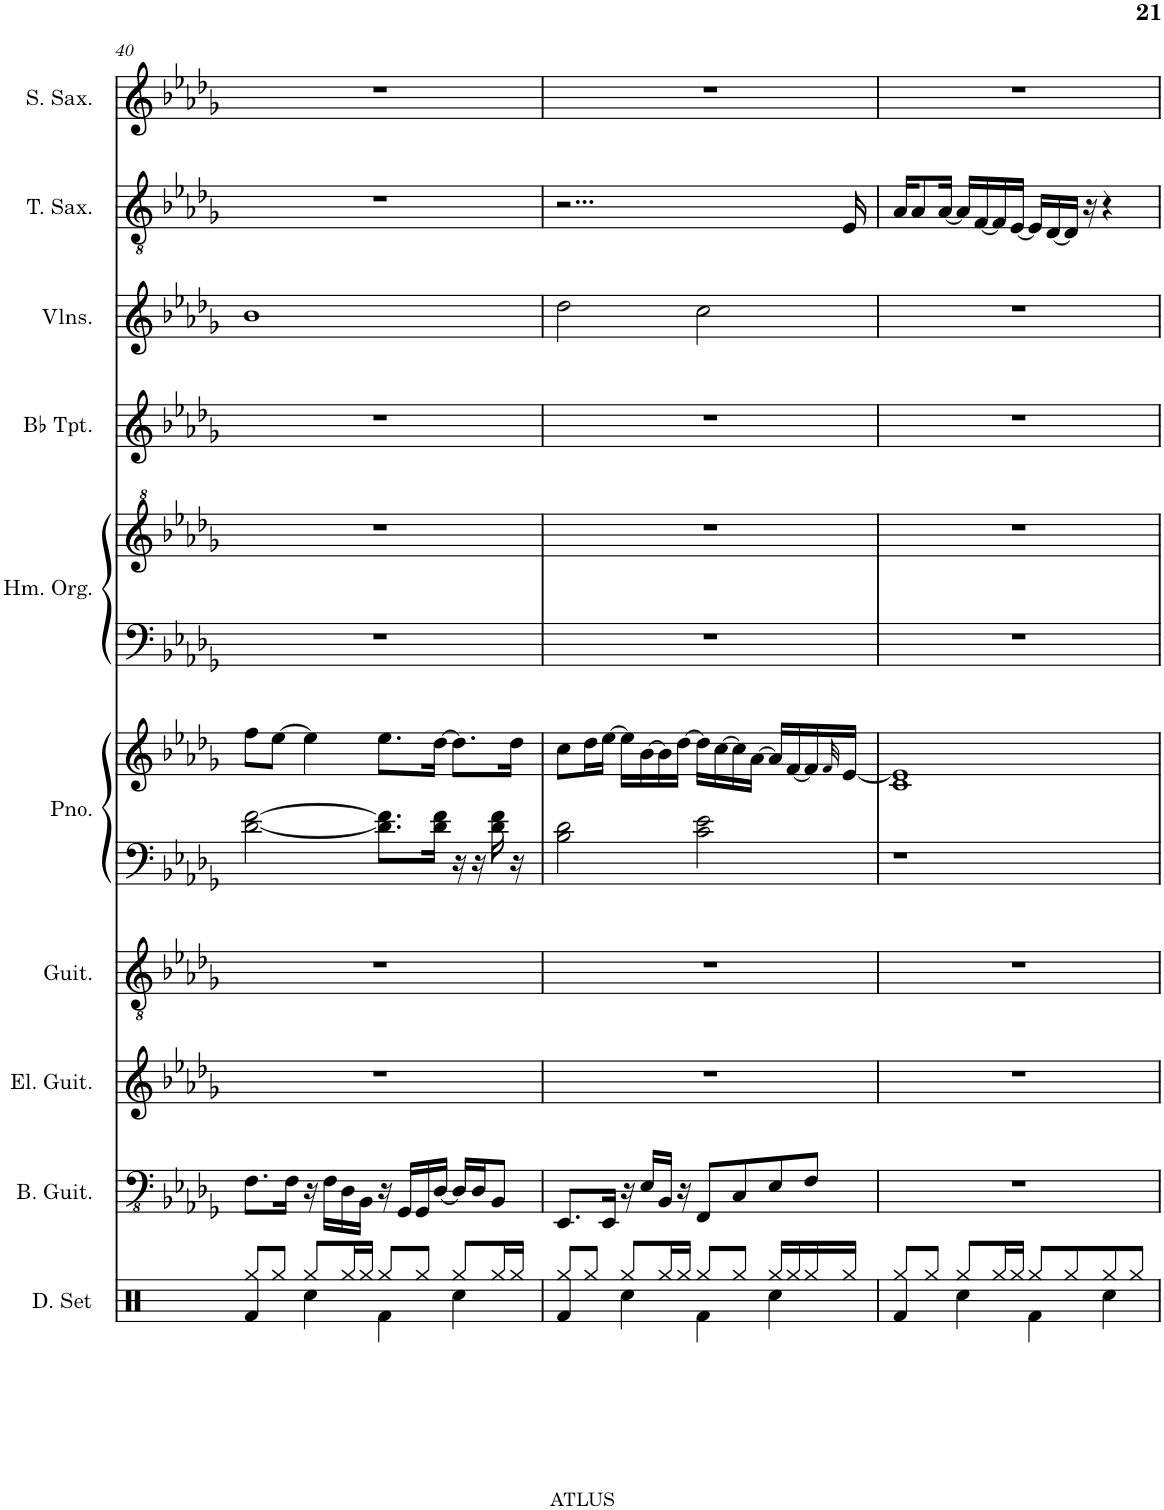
**kern	**kern	**kern	**kern	**kern	**kern	**kern	**kern	**kern	**kern	**kern	**kern
*part10	*part9	*part8	*part7	*part6	*part6	*part5	*part5	*part4	*part3	*part2	*part1
*staff12	*staff11	*staff10	*staff9	*staff8	*staff7	*staff6	*staff5	*staff4	*staff3	*staff2	*staff1
*I"Drumset	*I"Bass Guitar	*I"Electric Guitar	*I"Acoustic Guitar	*I"Piano	*	*I"Hammond Organ	*	*I"Bb Trumpet	*I"Violins	*I"Tenor Saxophone	*I"Soprano Saxophone
*I'D. Set	*I'B. Guit.	*I'El. Guit.	*I'Guit.	*I'Pno.	*	*I'Hm. Org.	*	*I'Bb Tpt.	*I'Vlns.	*I'T. Sax.	*I'S. Sax.
!!LO:PB:g=z
*clefX	*clefFv4	*clefG2	*clefGv2	*clefF4	*clefG2	*clefF4	*clefG^2	*clefG2	*clefG2	*clefGv2	*clefG2
*	*	*	*	*	*	*	*	*ITrd1c2	*	*ITrd8c14	*ITrd1c2
*k[]	*k[b-e-a-d-g-]	*k[b-e-a-d-g-]	*k[b-e-a-d-g-]	*k[b-e-a-d-g-]	*k[b-e-a-d-g-]	*k[b-e-a-d-g-]	*k[b-e-a-d-g-]	*k[b-e-a-d-g-]	*k[b-e-a-d-g-]	*k[b-e-a-d-g-]	*k[b-e-a-d-g-]
*M4/4	*M4/4	*M4/4	*M4/4	*M4/4	*M4/4	*M4/4	*M4/4	*M4/4	*M4/4	*M4/4	*M4/4
=40	=40	=40	=40	=40	=40	=40	=40	=40	=40	=40	=40
*^	*	*	*	*	*	*	*	*	*	*	*
4Rf/	8Rgg/L	8.FF\L	1r	1r	[2d-\ [2f\	8ff\L	1r	1r	1r	1b-	1r	1r
.	8Rgg/J	.	.	.	.	[8ee-\J	.	.	.	.	.	.
.	.	16FF\Jk	.	.	.	.	.	.	.	.	.	.
8Rgg/L	4Rcc\	16r	.	.	.	4ee-\]	.	.	.	.	.	.
.	.	16FF\LL	.	.	.	.	.	.	.	.	.	.
16Rgg/L	.	16DD-\	.	.	.	.	.	.	.	.	.	.
16Rgg/JJ	.	16BBB-\JJ	.	.	.	.	.	.	.	.	.	.
8Rgg/L	4Rf\	16r	.	.	8.d-\] 8.f\]L	8.ee-\L	.	.	.	.	.	.
.	.	16GGG-/LL	.	.	.	.	.	.	.	.	.	.
8Rgg/J	.	16GGG-/	.	.	.	.	.	.	.	.	.	.
.	.	[16DD-/JJ	.	.	16d-\ 16f\Jk	[16dd-\Jk	.	.	.	.	.	.
8Rgg/L	4Rcc\	16DD-/LL]	.	.	16r	8.dd-\L]	.	.	.	.	.	.
.	.	16DD-/J	.	.	16r	.	.	.	.	.	.	.
16Rgg/L	.	8BBB-/J	.	.	16d-\ 16f\	.	.	.	.	.	.	.
16Rgg/JJ	.	.	.	.	16r	16dd-\Jk	.	.	.	.	.	.
=41	=41	=41	=41	=41	=41	=41	=41	=41	=41	=41	=41	=41
4Rf/	8Rgg/L	8.EEE-/L	1r	1r	2B-\ 2d-\	8cc\L	1r	1r	1r	2dd-\	2...r	1r
.	8Rgg/J	.	.	.	.	16dd-\L	.	.	.	.	.	.
.	.	16EEE-/Jk	.	.	.	[16ee-\JJ	.	.	.	.	.	.
8Rgg/L	4Rcc\	16r	.	.	.	16ee-\LL]	.	.	.	.	.	.
.	.	16EE-/LL	.	.	.	[16b-\	.	.	.	.	.	.
16Rgg/L	.	16BBB-/JJ	.	.	.	16b-\]	.	.	.	.	.	.
16Rgg/JJ	.	16r	.	.	.	[16dd-\JJ	.	.	.	.	.	.
8Rgg/L	4Rf\	8FFF/L	.	.	2c\ 2e-\	16dd-\LL]	.	.	.	2cc\	.	.
.	.	.	.	.	.	[16cc\	.	.	.	.	.	.
8Rgg/J	.	8CC/	.	.	.	16cc\]	.	.	.	.	.	.
.	.	.	.	.	.	[16a-\JJ	.	.	.	.	.	.
16Rgg/LL	4Rcc\	8EE-/	.	.	.	16a-/LL]	.	.	.	.	.	.
16Rgg/	.	.	.	.	.	[16f/	.	.	.	.	.	.
16Rgg/	.	8FF/J	.	.	.	16f/]	.	.	.	.	.	.
.	.	.	.	.	.	32qf/	.	.	.	.	.	.
16Rgg/JJ	.	.	.	.	.	[16e-/JJ	.	.	.	.	16E-/	.
=42	=42	=42	=42	=42	=42	=42	=42	=42	=42	=42	=42	=42
4Rf/	8Rgg/L	1r	1r	1r	1r	1c 1e-]	1r	1r	1r	1r	16A-/KL	1r
.	.	.	.	.	.	.	.	.	.	.	8A-/	.
.	8Rgg/J	.	.	.	.	.	.	.	.	.	.	.
.	.	.	.	.	.	.	.	.	.	.	[16A-/Jk	.
8Rgg/L	4Rcc\	.	.	.	.	.	.	.	.	.	16A-/LL]	.
.	.	.	.	.	.	.	.	.	.	.	[16F/	.
16Rgg/L	.	.	.	.	.	.	.	.	.	.	16F/]	.
16Rgg/JJ	.	.	.	.	.	.	.	.	.	.	[16E-/JJ	.
8Rgg/L	4Rf\	.	.	.	.	.	.	.	.	.	16E-/LL]	.
.	.	.	.	.	.	.	.	.	.	.	[16D-/	.
8Rgg/	.	.	.	.	.	.	.	.	.	.	16D-/JJ]	.
.	.	.	.	.	.	.	.	.	.	.	16r	.
8Rgg/	4Rcc\	.	.	.	.	.	.	.	.	.	4r	.
8Rgg/J	.	.	.	.	.	.	.	.	.	.	.	.
*v	*v	*	*	*	*	*	*	*	*	*	*	*
=	=	=	=	=	=	=	=	=	=	=	=
*-	*-	*-	*-	*-	*-	*-	*-	*-	*-	*-	*-
